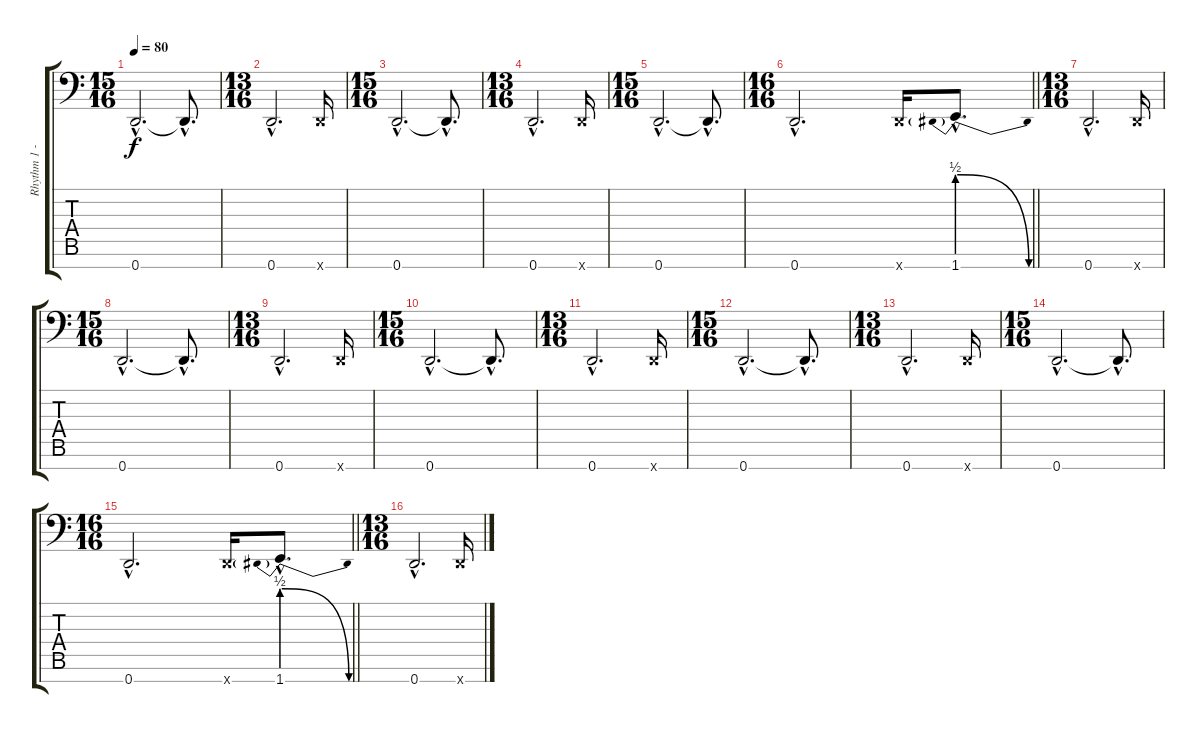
\track ("Rhythm 1 - 8-String Drop-D" "Rhythm 1 -") {instrument distortionguitar}
\staff {score tabs}
\tuning (A3 F3 C3 G2 D2 A1 D1) {hide}
\ts (15 16)
\tempo 80
\clef f4
\ks c
0.7{hac}.2{d dy f} 0.7{hac t}.8{d} |
\ts (13 16)
0.7{hac}.2{d} 0.7{x}.16 |
\ts (15 16)
0.7{hac}.2{d} 0.7{hac t}.8{d} |
\ts (13 16)
0.7{hac}.2{d} 0.7{x}.16 |
\ts (15 16)
0.7{hac}.2{d} 0.7{hac t}.8{d} |
\ts (16 16)
\barLineRight lightlight
0.7{hac}.2{d} 0.7{x}.16 1.7{be (prebendrelease 0 2 60 0) hac}.8{d} |
\ts (13 16)
\section ("" "")
0.7{hac}.2{d} 0.7{x}.16 |
\ts (15 16)
0.7{hac}.2{d} 0.7{hac t}.8{d} |
\ts (13 16)
0.7{hac}.2{d} 0.7{x}.16 |
\ts (15 16)
0.7{hac}.2{d} 0.7{hac t}.8{d} |
\ts (13 16)
0.7{hac}.2{d} 0.7{x}.16 |
\ts (15 16)
0.7{hac}.2{d} 0.7{hac t}.8{d} |
\ts (13 16)
0.7{hac}.2{d} 0.7{x}.16 |
\ts (15 16)
0.7{hac}.2{d} 0.7{hac t}.8{d} |
\ts (16 16)
\barLineRight lightlight
0.7{hac}.2{d} 0.7{x}.16 1.7{be (prebendrelease 0 2 60 0) hac}.8{d} |
\ts (13 16)
\section ("" "")
0.7{hac}.2{d} 0.7{x}.16
